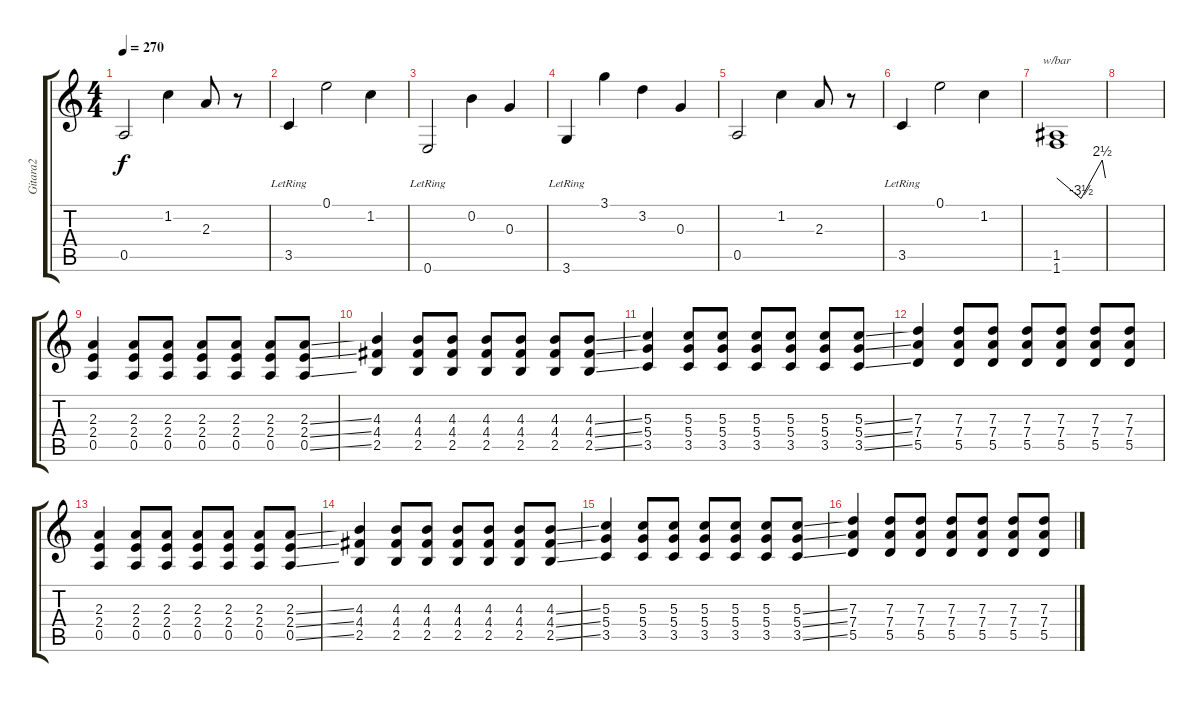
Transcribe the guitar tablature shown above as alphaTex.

\track ("Gitara2" "Gitara2") {instrument electricguitarclean}
\staff {score tabs}
\tuning (E4 B3 G3 D3 A2 E2) {hide}
\ts (4 4)
\tempo 270
\clef g2
\ks c
0.5.2{dy f instrument overdrivenguitar} 1.2.4 2.3.8 r.8 |
3.5{lr}.4 0.1.2 1.2.4 |
0.6{lr}.2 0.2.4 0.3.4 |
3.6{lr}.4 3.1.4 3.2.4 0.3.4 |
0.5.2{instrument overdrivenguitar} 1.2.4 2.3.8 r.8 |
3.5{lr}.4 0.1.2 1.2.4 |
(1.5 1.6).1{tbe (custom default 0 0 30 -14 56 10 60 0) instrument overdrivenguitar} |
|
(2.3 2.4 0.5).4{instrument overdrivenguitar} (2.3 2.4 0.5).8 (2.3 2.4 0.5).8 (2.3 2.4 0.5).8 (2.3 2.4 0.5).8 (2.3 2.4 0.5).8 (2.3{ss} 2.4{ss} 0.5{ss}).8 |
(4.3 4.4 2.5).4 (4.3 4.4 2.5).8 (4.3 4.4 2.5).8 (4.3 4.4 2.5).8 (4.3 4.4 2.5).8 (4.3 4.4 2.5).8 (4.3{ss} 4.4{ss} 2.5{ss}).8 |
(5.3 5.4 3.5).4 (5.3 5.4 3.5).8 (5.3 5.4 3.5).8 (5.3 5.4 3.5).8 (5.3 5.4 3.5).8 (5.3 5.4 3.5).8 (5.3{ss} 5.4{ss} 3.5{ss}).8 |
(7.3 7.4 5.5).4 (7.3 7.4 5.5).8 (7.3 7.4 5.5).8 (7.3 7.4 5.5).8 (7.3 7.4 5.5).8 (7.3 7.4 5.5).8 (7.3 7.4 5.5).8 |
(2.3 2.4 0.5).4{instrument overdrivenguitar} (2.3 2.4 0.5).8 (2.3 2.4 0.5).8 (2.3 2.4 0.5).8 (2.3 2.4 0.5).8 (2.3 2.4 0.5).8 (2.3{ss} 2.4{ss} 0.5{ss}).8 |
(4.3 4.4 2.5).4 (4.3 4.4 2.5).8 (4.3 4.4 2.5).8 (4.3 4.4 2.5).8 (4.3 4.4 2.5).8 (4.3 4.4 2.5).8 (4.3{ss} 4.4{ss} 2.5{ss}).8 |
(5.3 5.4 3.5).4 (5.3 5.4 3.5).8 (5.3 5.4 3.5).8 (5.3 5.4 3.5).8 (5.3 5.4 3.5).8 (5.3 5.4 3.5).8 (5.3{ss} 5.4{ss} 3.5{ss}).8 |
(7.3 7.4 5.5).4 (7.3 7.4 5.5).8 (7.3 7.4 5.5).8 (7.3 7.4 5.5).8 (7.3 7.4 5.5).8 (7.3 7.4 5.5).8 (7.3 7.4 5.5).8
